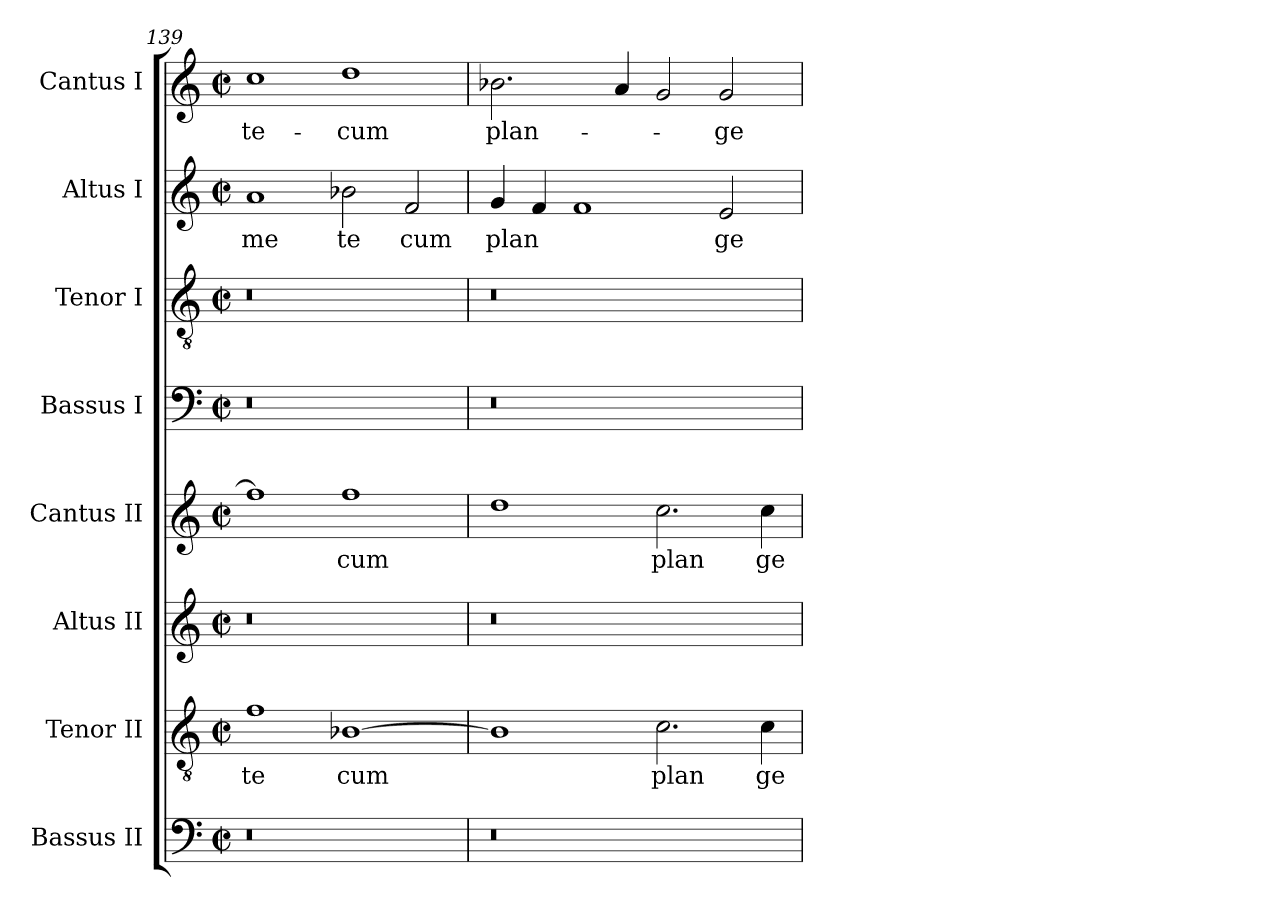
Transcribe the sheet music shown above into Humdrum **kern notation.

**kern	**kern	**text	**kern	**kern	**text	**kern	**kern	**kern	**text	**kern	**text
*part8	*part7	*part7	*part6	*part5	*part5	*part4	*part3	*part2	*part2	*part1	*part1
*staff8	*staff7	*staff7	*staff6	*staff5	*staff5	*staff4	*staff3	*staff2	*staff2	*staff1	*staff1
*I"Bassus II	*I"Tenor II	*	*I"Altus II	*I"Cantus II	*	*I"Bassus I	*I"Tenor I	*I"Altus I	*	*I"Cantus I	*
*clefF4	*clefGv2	*	*clefG2	*clefG2	*	*clefF4	*clefGv2	*clefG2	*	*clefG2	*
*k[]	*	*	*	*	*	*	*	*	*	*	*
*C:	*	*	*	*	*	*	*	*	*	*	*
*M2/2	*M2/2	*	*M2/2	*M2/2	*	*M2/2	*M2/2	*M2/2	*	*M2/2	*
*met(c|)	*met(c|)	*	*met(c|)	*met(c|)	*	*met(c|)	*met(c|)	*met(c|)	*	*met(c|)	*
=139	=139	=139	=139	=139	=139	=139	=139	=139	=139	=139	=139
!	!	!LO:LY:b:cj	!	!	!	!	!	!	!LO:LY:b:cj	!	!LO:LY:b:cj
0r	1f	te	0r	1ff]	.	0r	0r	1a	me	1cc	te-
!	!	!LO:LY:b	!	!	!LO:LY:b	!	!	!	!LO:LY:b:cj	!	!LO:LY:b:cj
.	[>1B-X	cum	.	1ff	cum	.	.	2b-\	te	1dd	-cum
!	!	!	!	!	!	!	!	!	!LO:LY:b:cj	!	!
.	.	.	.	.	.	.	.	2f/	cum	.	.
=140	=140	=140	=140	=140	=140	=140	=140	=140	=140	=140	=140
!	!	!	!	!	!	!	!	!	!LO:LY:b	!	!LO:LY:b
0r	1B-]	.	0r	1dd	.	0r	0r	4g/	plan	2.b-X\	plan-
.	.	.	.	.	.	.	.	4f/	.	.	.
.	.	.	.	.	.	.	.	1f	.	.	.
.	.	.	.	.	.	.	.	.	.	4a/	.
!	!	!LO:LY:b:cj	!	!	!LO:LY:b:cj	!	!	!	!	!	!
.	2.c\	plan	.	2.cc\	plan	.	.	.	.	2g/	.
!	!	!	!	!	!	!	!	!	!LO:LY:b:cj	!	!LO:LY:b:cj
.	.	.	.	.	.	.	.	2e/	ge	2g/	-ge-
!	!	!LO:LY:b:cj	!	!	!LO:LY:b:cj	!	!	!	!	!	!
.	4c\	ge	.	4cc\	ge	.	.	.	.	.	.
=	=	=	=	=	=	=	=	=	=	=	=
*-	*-	*-	*-	*-	*-	*-	*-	*-	*-	*-	*-
